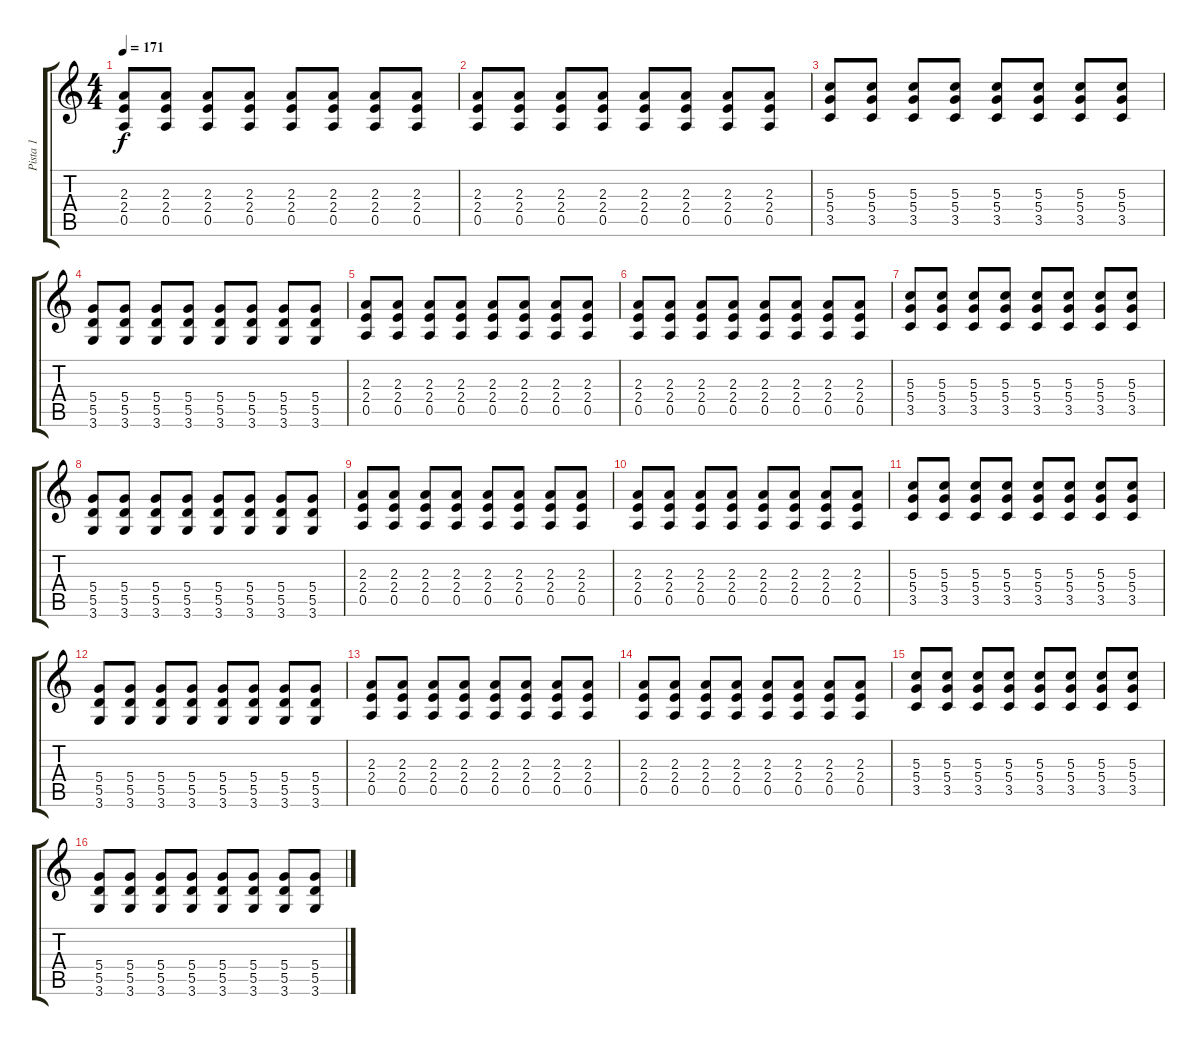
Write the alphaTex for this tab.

\track ("Pista 1" "Pista 1") {instrument overdrivenguitar}
\staff {score tabs}
\tuning (E4 B3 G3 D3 A2 E2) {hide}
\ts (4 4)
\tempo 171
\clef g2
\ks c
(2.3 2.4 0.5).8{dy f} (2.3 2.4 0.5).8 (2.3 2.4 0.5).8 (2.3 2.4 0.5).8 (2.3 2.4 0.5).8 (2.3 2.4 0.5).8 (2.3 2.4 0.5).8 (2.3 2.4 0.5).8 |
(2.3 2.4 0.5).8 (2.3 2.4 0.5).8 (2.3 2.4 0.5).8 (2.3 2.4 0.5).8 (2.3 2.4 0.5).8 (2.3 2.4 0.5).8 (2.3 2.4 0.5).8 (2.3 2.4 0.5).8 |
(5.3 5.4 3.5).8 (5.3 5.4 3.5).8 (5.3 5.4 3.5).8 (5.3 5.4 3.5).8 (5.3 5.4 3.5).8 (5.3 5.4 3.5).8 (5.3 5.4 3.5).8 (5.3 5.4 3.5).8 |
(5.4 5.5 3.6).8 (5.4 5.5 3.6).8 (5.4 5.5 3.6).8 (5.4 5.5 3.6).8 (5.4 5.5 3.6).8 (5.4 5.5 3.6).8 (5.4 5.5 3.6).8 (5.4 5.5 3.6).8 |
(2.3 2.4 0.5).8 (2.3 2.4 0.5).8 (2.3 2.4 0.5).8 (2.3 2.4 0.5).8 (2.3 2.4 0.5).8 (2.3 2.4 0.5).8 (2.3 2.4 0.5).8 (2.3 2.4 0.5).8 |
(2.3 2.4 0.5).8 (2.3 2.4 0.5).8 (2.3 2.4 0.5).8 (2.3 2.4 0.5).8 (2.3 2.4 0.5).8 (2.3 2.4 0.5).8 (2.3 2.4 0.5).8 (2.3 2.4 0.5).8 |
(5.3 5.4 3.5).8 (5.3 5.4 3.5).8 (5.3 5.4 3.5).8 (5.3 5.4 3.5).8 (5.3 5.4 3.5).8 (5.3 5.4 3.5).8 (5.3 5.4 3.5).8 (5.3 5.4 3.5).8 |
(5.4 5.5 3.6).8 (5.4 5.5 3.6).8 (5.4 5.5 3.6).8 (5.4 5.5 3.6).8 (5.4 5.5 3.6).8 (5.4 5.5 3.6).8 (5.4 5.5 3.6).8 (5.4 5.5 3.6).8 |
(2.3 2.4 0.5).8 (2.3 2.4 0.5).8 (2.3 2.4 0.5).8 (2.3 2.4 0.5).8 (2.3 2.4 0.5).8 (2.3 2.4 0.5).8 (2.3 2.4 0.5).8 (2.3 2.4 0.5).8 |
(2.3 2.4 0.5).8 (2.3 2.4 0.5).8 (2.3 2.4 0.5).8 (2.3 2.4 0.5).8 (2.3 2.4 0.5).8 (2.3 2.4 0.5).8 (2.3 2.4 0.5).8 (2.3 2.4 0.5).8 |
(5.3 5.4 3.5).8 (5.3 5.4 3.5).8 (5.3 5.4 3.5).8 (5.3 5.4 3.5).8 (5.3 5.4 3.5).8 (5.3 5.4 3.5).8 (5.3 5.4 3.5).8 (5.3 5.4 3.5).8 |
(5.4 5.5 3.6).8 (5.4 5.5 3.6).8 (5.4 5.5 3.6).8 (5.4 5.5 3.6).8 (5.4 5.5 3.6).8 (5.4 5.5 3.6).8 (5.4 5.5 3.6).8 (5.4 5.5 3.6).8 |
(2.3 2.4 0.5).8 (2.3 2.4 0.5).8 (2.3 2.4 0.5).8 (2.3 2.4 0.5).8 (2.3 2.4 0.5).8 (2.3 2.4 0.5).8 (2.3 2.4 0.5).8 (2.3 2.4 0.5).8 |
(2.3 2.4 0.5).8 (2.3 2.4 0.5).8 (2.3 2.4 0.5).8 (2.3 2.4 0.5).8 (2.3 2.4 0.5).8 (2.3 2.4 0.5).8 (2.3 2.4 0.5).8 (2.3 2.4 0.5).8 |
(5.3 5.4 3.5).8 (5.3 5.4 3.5).8 (5.3 5.4 3.5).8 (5.3 5.4 3.5).8 (5.3 5.4 3.5).8 (5.3 5.4 3.5).8 (5.3 5.4 3.5).8 (5.3 5.4 3.5).8 |
(5.4 5.5 3.6).8 (5.4 5.5 3.6).8 (5.4 5.5 3.6).8 (5.4 5.5 3.6).8 (5.4 5.5 3.6).8 (5.4 5.5 3.6).8 (5.4 5.5 3.6).8 (5.4 5.5 3.6).8
